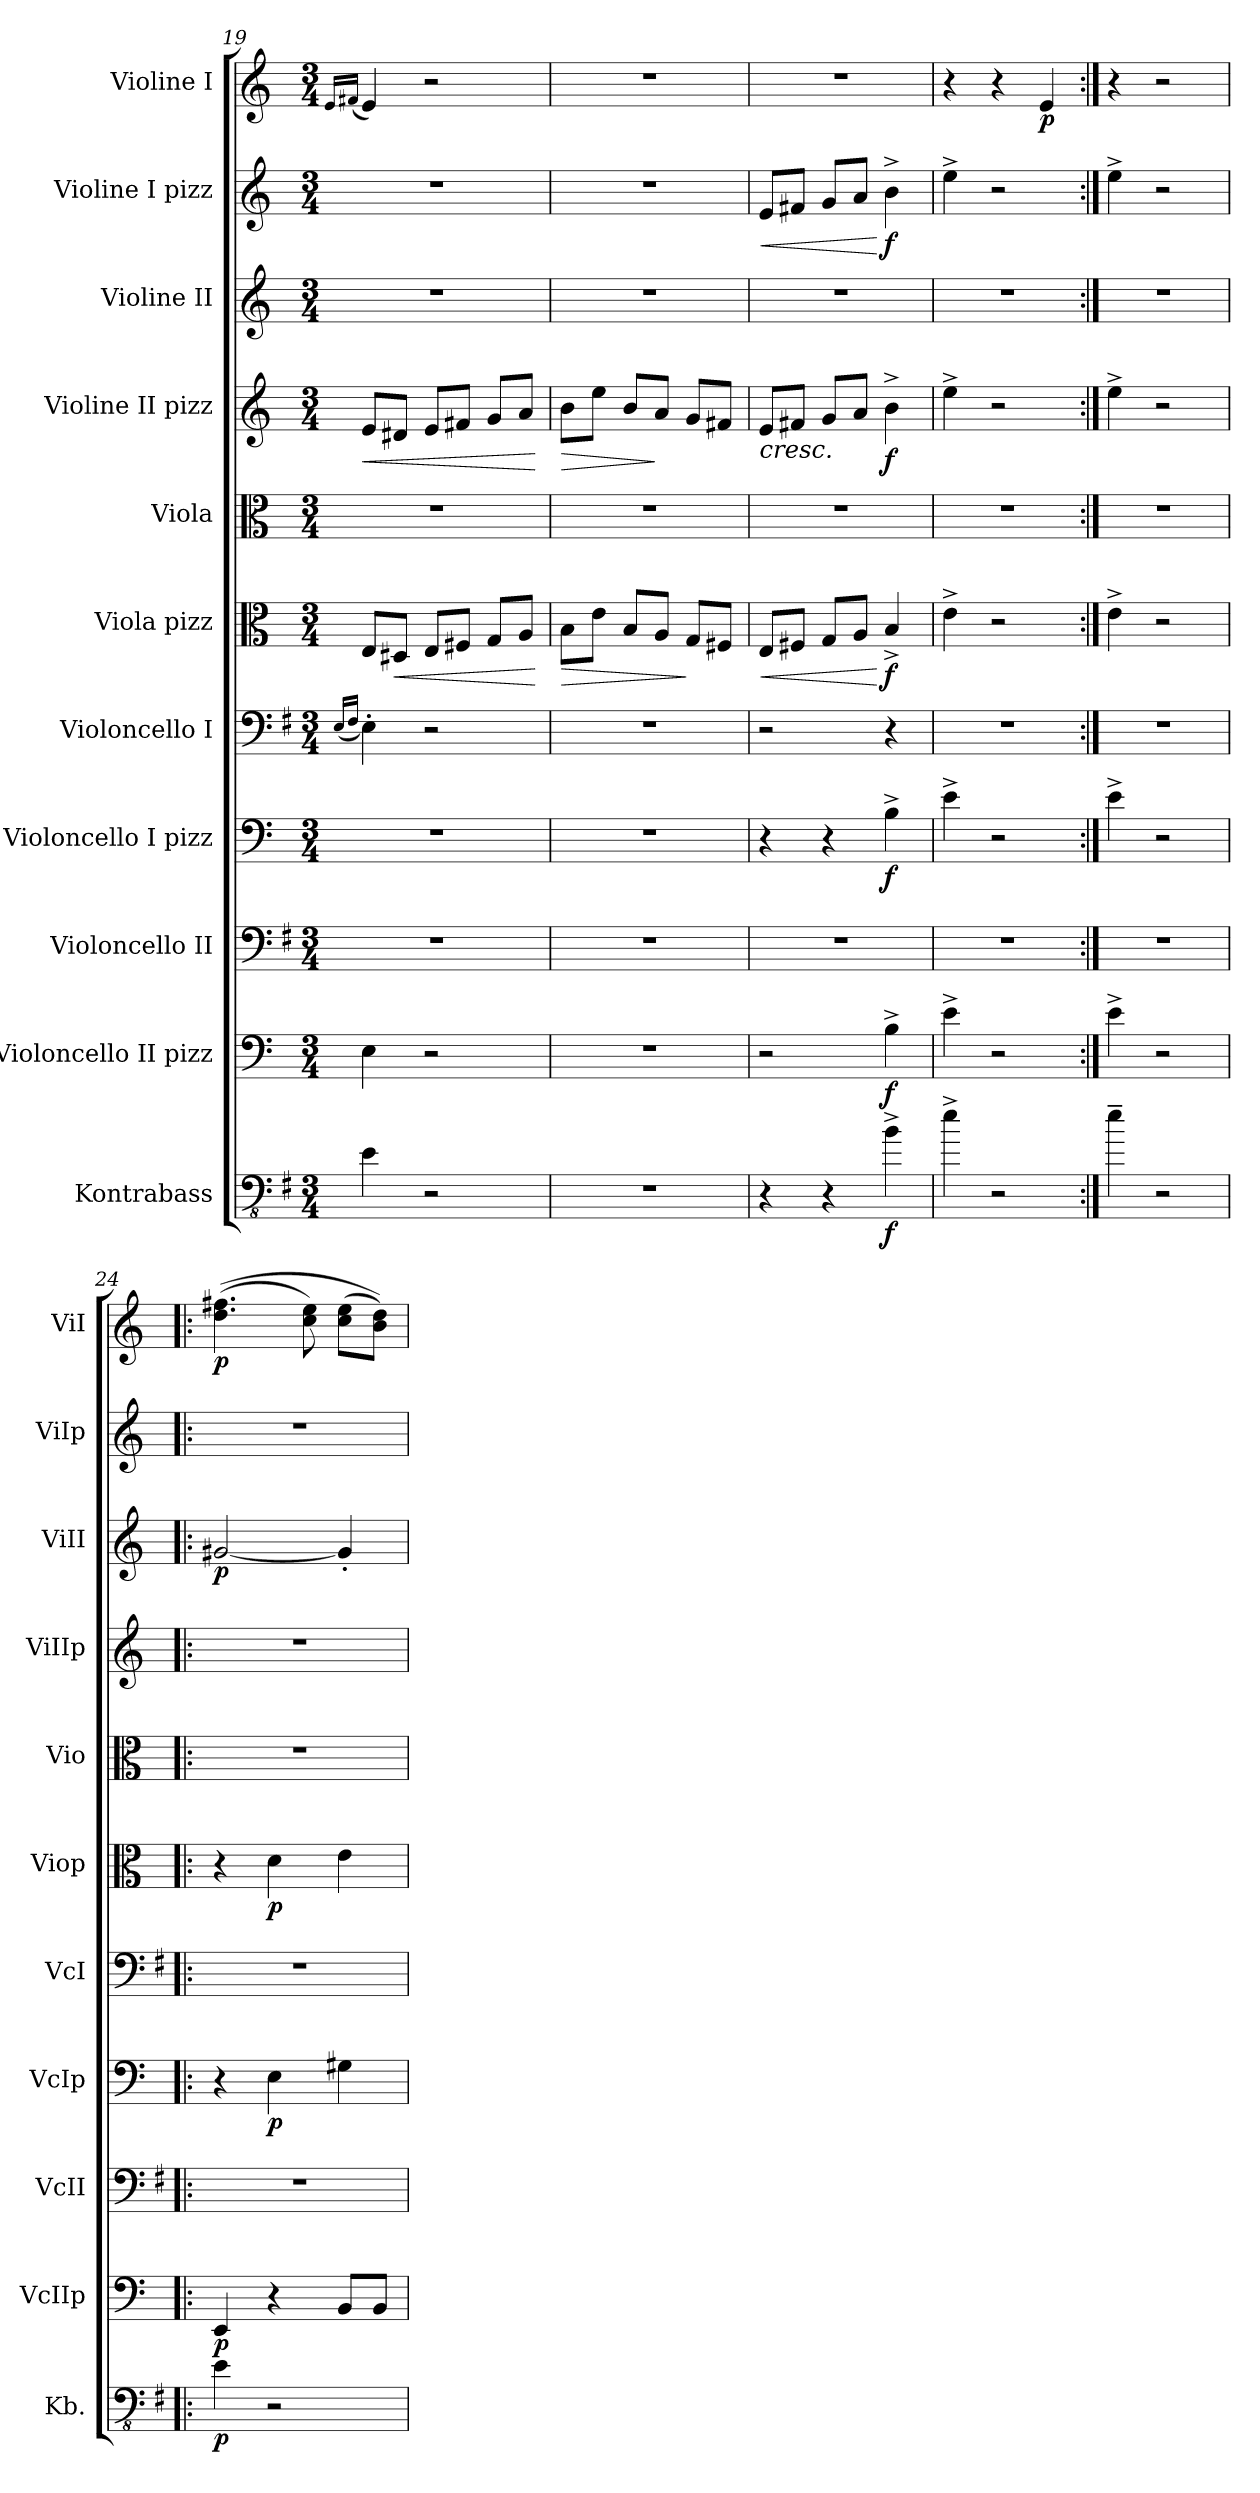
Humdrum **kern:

**kern	**dynam	**kern	**dynam	**kern	**kern	**dynam	**kern	**kern	**dynam	**kern	**kern	**dynam	**kern	**dynam	**kern	**dynam	**kern	**dynam
*part11	*part11	*part10	*part10	*part9	*part8	*part8	*part7	*part6	*part6	*part5	*part4	*part4	*part3	*part3	*part2	*part2	*part1	*part1
*staff11	*staff11	*staff10	*staff10	*staff9	*staff8	*staff8	*staff7	*staff6	*staff6	*staff5	*staff4	*staff4	*staff3	*staff3	*staff2	*staff2	*staff1	*staff1
*I"Kontrabass	*	*I"Violoncello II pizz	*	*I"Violoncello II	*I"Violoncello I pizz	*	*I"Violoncello I	*I"Viola pizz	*	*I"Viola	*I"Violine II  pizz	*	*I"Violine II	*	*I"Violine I pizz	*	*I"Violine I	*
*I'Kb.	*	*I'VcIIp	*	*I'VcII	*I'VcIp	*	*I'VcI	*I'Viop	*	*I'Vio	*I'ViIIp	*	*I'ViII	*	*I'ViIp	*	*I'ViI	*
*clefFv4	*	*clefF4	*	*clefF4	*clefF4	*	*clefF4	*clefC3	*	*clefC3	*clefG2	*	*clefG2	*	*clefG2	*	*clefG2	*
*ITrd7c12	*	*	*	*	*	*	*	*	*	*	*	*	*	*	*	*	*	*
*k[f#]	*	*k[]	*	*k[f#]	*k[]	*	*k[f#]	*k[]	*	*k[]	*k[]	*	*k[]	*	*k[]	*	*k[]	*
*M3/4	*	*M3/4	*	*M3/4	*M3/4	*	*M3/4	*M3/4	*	*M3/4	*M3/4	*	*M3/4	*	*M3/4	*	*M3/4	*
=19	=19	=19	=19	=19	=19	=19	=19	=19	=19	=19	=19	=19	=19	=19	=19	=19	=19	=19
.	.	.	.	.	.	.	(16qE/LL	.	.	.	.	.	.	.	.	.	16qe/LL	.
.	.	.	.	.	.	.	16qF#/JJ	.	.	.	.	.	.	.	.	.	(16qf#X/JJ	.
!	!	!	!	!	!	!	!	!	!	!	!	!LO:HP:b	!	!	!	!	!	!
4EE\	.	4E\	.	2.r	2.r	.	4E'\)	8E/L	.	2.r	8e/L	<	2.r	.	2.r	.	4e/)	.
!	!	!	!	!	!	!	!	!	!LO:HP:b	!	!	!	!	!	!	!	!	!
.	.	.	.	.	.	.	.	8D#X/J	<	.	8d#X/J	.	.	.	.	.	.	.
2r	.	2r	.	.	.	.	2r	8E/L	.	.	8e/L	.	.	.	.	.	2r	.
.	.	.	.	.	.	.	.	8F#X/J	.	.	8f#X/J	.	.	.	.	.	.	.
.	.	.	.	.	.	.	.	8G/L	.	.	8g/L	.	.	.	.	.	.	.
.	.	.	.	.	.	.	.	8A/J	.	.	8a/J	.	.	.	.	.	.	.
.	.	.	.	.	.	.	.	.	[	.	.	[	.	.	.	.	.	.
=20	=20	=20	=20	=20	=20	=20	=20	=20	=20	=20	=20	=20	=20	=20	=20	=20	=20	=20
!	!	!	!	!	!	!	!	!	!LO:HP:b	!	!	!LO:HP:b	!	!	!	!	!	!
2.r	.	2.r	.	2.r	2.r	.	2.r	8B\L	>	2.r	8b\L	>	2.r	.	2.r	.	2.r	.
.	.	.	.	.	.	.	.	8e\J	.	.	8ee\J	.	.	.	.	.	.	.
.	.	.	.	.	.	.	.	8B/L	.	.	8b/L	.	.	.	.	.	.	.
.	.	.	.	.	.	.	.	8A/J	.	.	8a/J	]	.	.	.	.	.	.
.	.	.	.	.	.	.	.	8G/L	]	.	8g/L	.	.	.	.	.	.	.
.	.	.	.	.	.	.	.	8F#X/J	.	.	8f#X/J	.	.	.	.	.	.	.
=21	=21	=21	=21	=21	=21	=21	=21	=21	=21	=21	=21	=21	=21	=21	=21	=21	=21	=21
!	!	!	!	!	!	!	!	!	!LO:HP:b	!	!	!LO:HP:b	!	!	!	!LO:HP:b	!	!
4r	.	2r	.	2.r	4r	.	2r	8E/L	<	2.r	8e/L	<	2.r	.	8e/L	<	2.r	.
.	.	.	.	.	.	.	.	8F#X/J	.	.	8f#X/J	.	.	.	8f#X/J	.	.	.
4r	.	.	.	.	4r	.	.	8G/L	.	.	8g/L	.	.	.	8g/L	.	.	.
.	.	.	.	.	.	.	.	8A/J	.	.	8a/J	.	.	.	8a/J	.	.	.
!	!LO:DY:b	!	!LO:DY:b	!	!	!LO:DY:b	!	!	!LO:DY:n=1:b	!	!	!LO:DY:b	!	!	!	!LO:DY:n=1:b	!	!
4BB^\	f	4B^\	f	.	4B^\	f	4r	4B^/	[ f	.	4b^\	f	.	.	4b^\	[ f	.	.
.	.	.	.	.	.	.	.	.	.	.	.	[	.	.	.	.	.	.
!!LO:PB:g=z
=22	=22	=22	=22	=22	=22	=22	=22	=22	=22	=22	=22	=22	=22	=22	=22	=22	=22	=22
4E^\	.	4e^\	.	2.r	4e^\	.	2.r	4e^\	.	2.r	4ee^\	.	2.r	.	4ee^\	.	4r	.
2r	.	2r	.	.	2r	.	.	2r	.	.	2r	.	.	.	2r	.	4r	.
!	!	!	!	!	!	!	!	!	!	!	!	!	!	!	!	!	!	!LO:DY:b
.	.	.	.	.	.	.	.	.	.	.	.	.	.	.	.	.	4e/	p
=23:|!	=23:|!	=23:|!	=23:|!	=23:|!	=23:|!	=23:|!	=23:|!	=23:|!	=23:|!	=23:|!	=23:|!	=23:|!	=23:|!	=23:|!	=23:|!	=23:|!	=23:|!	=23:|!
4E~\	.	4e^\	.	2.r	4e^\	.	2.r	4e^\	.	2.r	4ee^\	.	2.r	.	4ee^\	.	4r	.
2r	.	2r	.	.	2r	.	.	2r	.	.	2r	.	.	.	2r	.	2r	.
=24!|:	=24!|:	=24!|:	=24!|:	=24!|:	=24!|:	=24!|:	=24!|:	=24!|:	=24!|:	=24!|:	=24!|:	=24!|:	=24!|:	=24!|:	=24!|:	=24!|:	=24!|:	=24!|:
!	!LO:DY:b	!	!LO:DY:b	!	!	!	!	!	!	!	!	!	!	!LO:DY:b	!	!	!	!LO:DY:b
4EE\	p	4EE/	p	2.r	4r	.	2.r	4r	.	2.r	2.r	.	[2g#X/	p	2.r	.	((4.dd\ 4.ff#X\	p
!	!	!	!	!	!	!LO:DY:b	!	!	!LO:DY:b	!	!	!	!	!	!	!	!	!
2r	.	4r	.	.	4E\	p	.	4d\	p	.	.	.	.	.	.	.	.	.
.	.	.	.	.	.	.	.	.	.	.	.	.	.	.	.	.	8cc\ 8ee\)	.
.	.	8BB/L	.	.	4G#X\	.	.	4e\	.	.	.	.	4g#'/]	.	.	.	(8cc\ 8ee\L	.
.	.	8BB/J	.	.	.	.	.	.	.	.	.	.	.	.	.	.	8b\ 8dd\J))	.
=	=	=	=	=	=	=	=	=	=	=	=	=	=	=	=	=	=	=
*-	*-	*-	*-	*-	*-	*-	*-	*-	*-	*-	*-	*-	*-	*-	*-	*-	*-	*-
